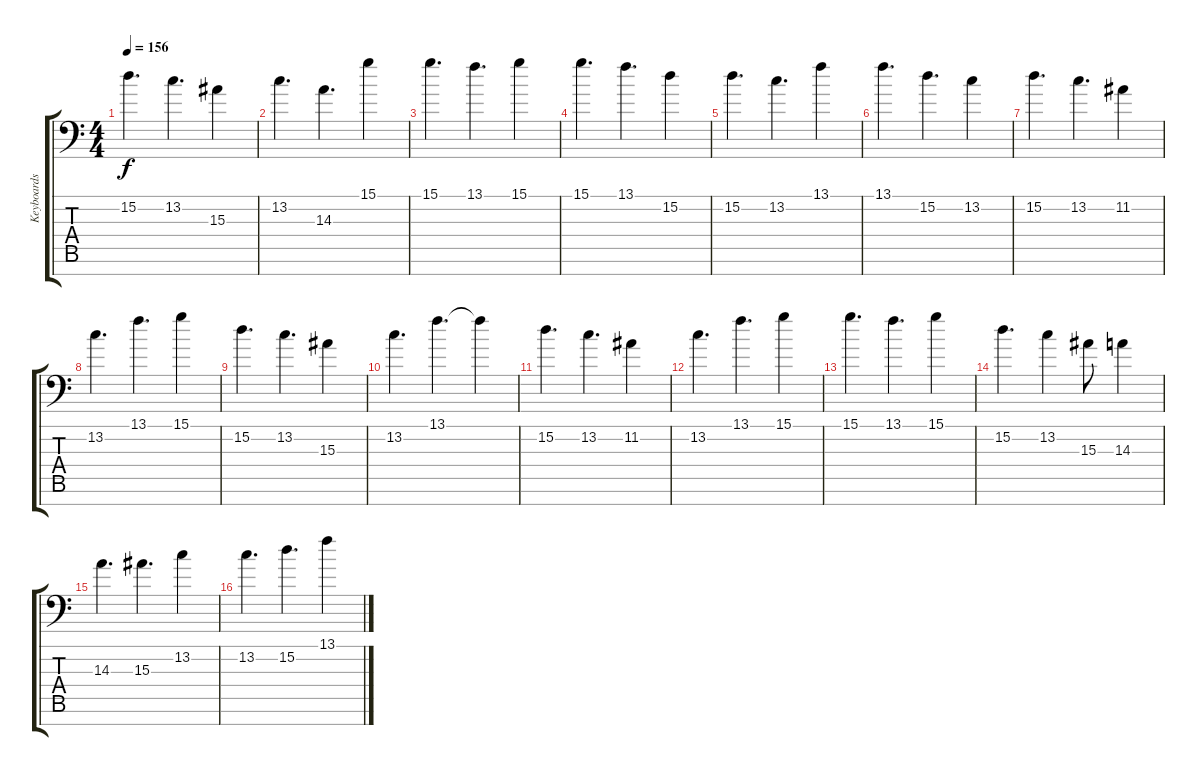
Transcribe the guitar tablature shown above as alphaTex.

\track ("Keyboards Lead 1" "Keyboards ") {instrument lead2sawtooth}
\staff {score tabs}
\tuning (E4 B3 G3 D3 A2 E2 G1) {hide}
\ts (4 4)
\tempo 156
\clef f4
\ks c
15.2.4{d dy f} 13.2.4{d} 15.3.4 |
13.2.4{d} 14.3.4{d} 15.1.4 |
15.1.4{d} 13.1.4{d} 15.1.4 |
15.1.4{d} 13.1.4{d} 15.2.4 |
15.2.4{d} 13.2.4{d} 13.1.4 |
13.1.4{d} 15.2.4{d} 13.2.4 |
15.2.4{d} 13.2.4{d} 11.2.4 |
13.2.4{d} 13.1.4{d} 15.1.4 |
15.2.4{d} 13.2.4{d} 15.3.4 |
13.2.4{d} 13.1.4{d} 13.1{t}.4 |
15.2.4{d} 13.2.4{d} 11.2.4 |
13.2.4{d} 13.1.4{d} 15.1.4 |
15.1.4{d} 13.1.4{d} 15.1.4 |
15.2.4{d} 13.2.4 15.3.8 14.3.4 |
14.3.4{d} 15.3.4{d} 13.2.4 |
13.2.4{d} 15.2.4{d} 13.1.4
